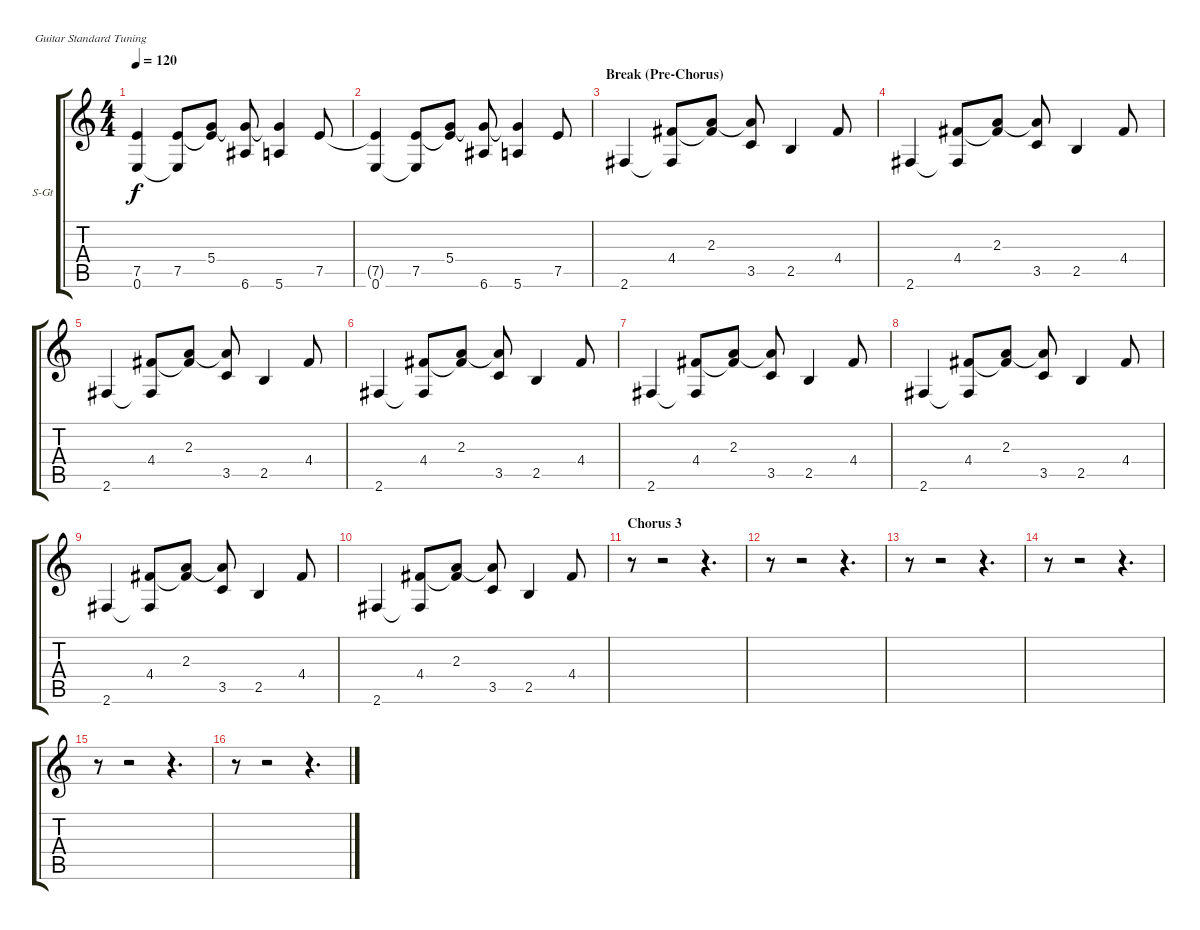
\bracketExtendMode groupsimilarinstruments
\firstSystemTrackNameOrientation horizontal
\otherSystemsTrackNameOrientation horizontal
\track ("James Acoustic 2" "S-Gt") {instrument acousticguitarsteel}
\staff {score tabs}
\tuning (E4 B3 G3 D3 A2 E2)
\ts (4 4)
\tempo 120
\clef g2
\ks c
(7.5{t} 0.6).4{dy f} (7.5 0.6{t}).8 (5.4 7.5{t}).8 (5.4{t} 6.6).8 (5.4{t} 5.6).4 7.5.8 |
(7.5{t} 0.6).4 (7.5 0.6{t}).8 (5.4 7.5{t}).8 (5.4{t} 6.6).8 (5.4{t} 5.6).4 7.5.8 |
\section ("" "Break (Pre-Chorus)")
2.6.4 (4.4 2.6{t}).8 (2.3 4.4{t}).8 (2.3{t} 3.5).8 2.5.4 4.4.8 |
2.6.4 (4.4 2.6{t}).8 (2.3 4.4{t}).8 (2.3{t} 3.5).8 2.5.4 4.4.8 |
2.6.4 (4.4 2.6{t}).8 (2.3 4.4{t}).8 (2.3{t} 3.5).8 2.5.4 4.4.8 |
2.6.4 (4.4 2.6{t}).8 (2.3 4.4{t}).8 (2.3{t} 3.5).8 2.5.4 4.4.8 |
2.6.4 (4.4 2.6{t}).8 (2.3 4.4{t}).8 (2.3{t} 3.5).8 2.5.4 4.4.8 |
2.6.4 (4.4 2.6{t}).8 (2.3 4.4{t}).8 (2.3{t} 3.5).8 2.5.4 4.4.8 |
2.6.4 (4.4 2.6{t}).8 (2.3 4.4{t}).8 (2.3{t} 3.5).8 2.5.4 4.4.8 |
2.6.4 (4.4 2.6{t}).8 (2.3 4.4{t}).8 (2.3{t} 3.5).8 2.5.4 4.4.8 |
\section ("" "Chorus 3")
r.8 r.2 r.4{d} |
r.8 r.2 r.4{d} |
r.8 r.2 r.4{d} |
r.8 r.2 r.4{d} |
r.8 r.2 r.4{d} |
r.8 r.2 r.4{d}
